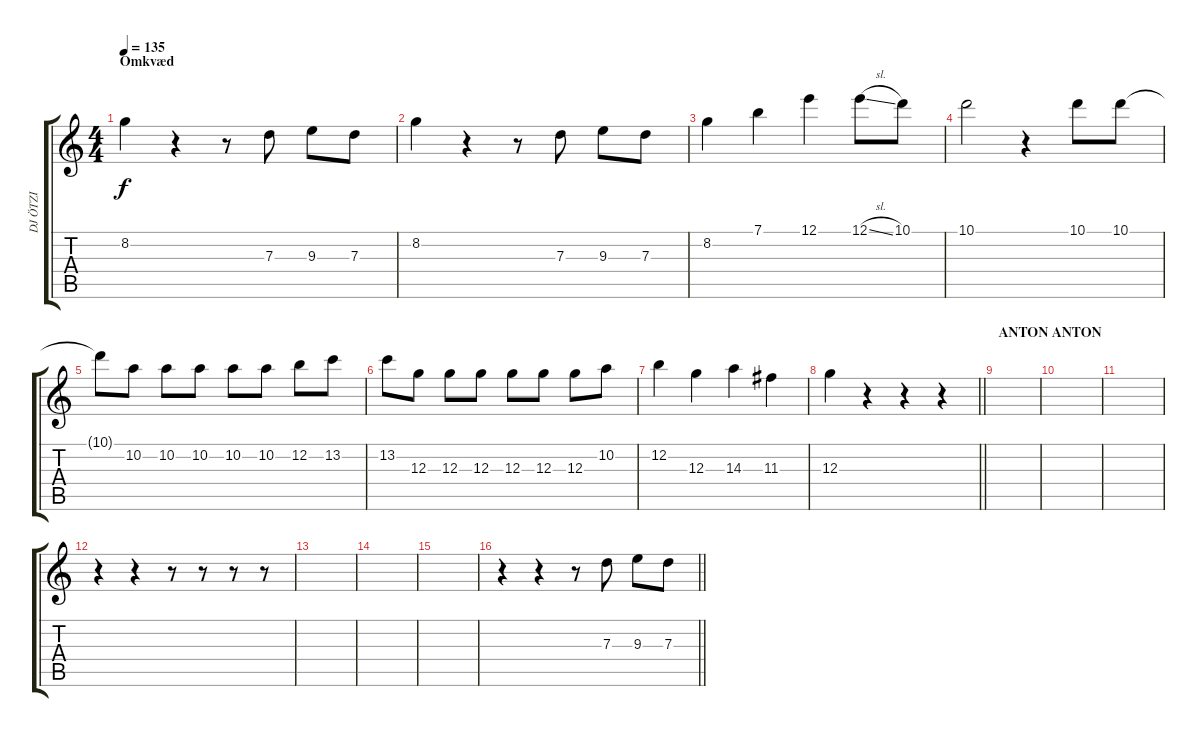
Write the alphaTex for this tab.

\track ("DJ ÖTZI" "DJ ÖTZI") {instrument acousticguitarsteel}
\staff {score tabs}
\tuning (E4 B3 G3 D3 A2 E2) {hide}
\ts (4 4)
\section ("" "Omkvæd")
\tempo 135
\clef g2
\ks c
8.2.4{dy f} r.4 r.8 7.3.8 9.3.8 7.3.8 |
8.2.4 r.4 r.8 7.3.8 9.3.8 7.3.8 |
8.2.4 7.1.4 12.1.4 12.1{sl}.8 10.1.8 |
10.1.2 r.4 10.1.8 10.1.8 |
10.1{t}.8 10.2.8 10.2.8 10.2.8 10.2.8 10.2.8 12.2.8 13.2.8 |
13.2.8 12.3.8 12.3.8 12.3.8 12.3.8 12.3.8 12.3.8 10.2.8 |
12.2.4 12.3.4 14.3.4 11.3.4 |
\barLineRight lightlight
12.3.4 r.4 r.4 r.4 |
\section ("" "ANTON ANTON")
|
|
|
r.4 r.4 r.8 r.8 r.8 r.8 |
|
|
|
\barLineRight lightlight
r.4 r.4 r.8 7.3.8 9.3.8 7.3.8
